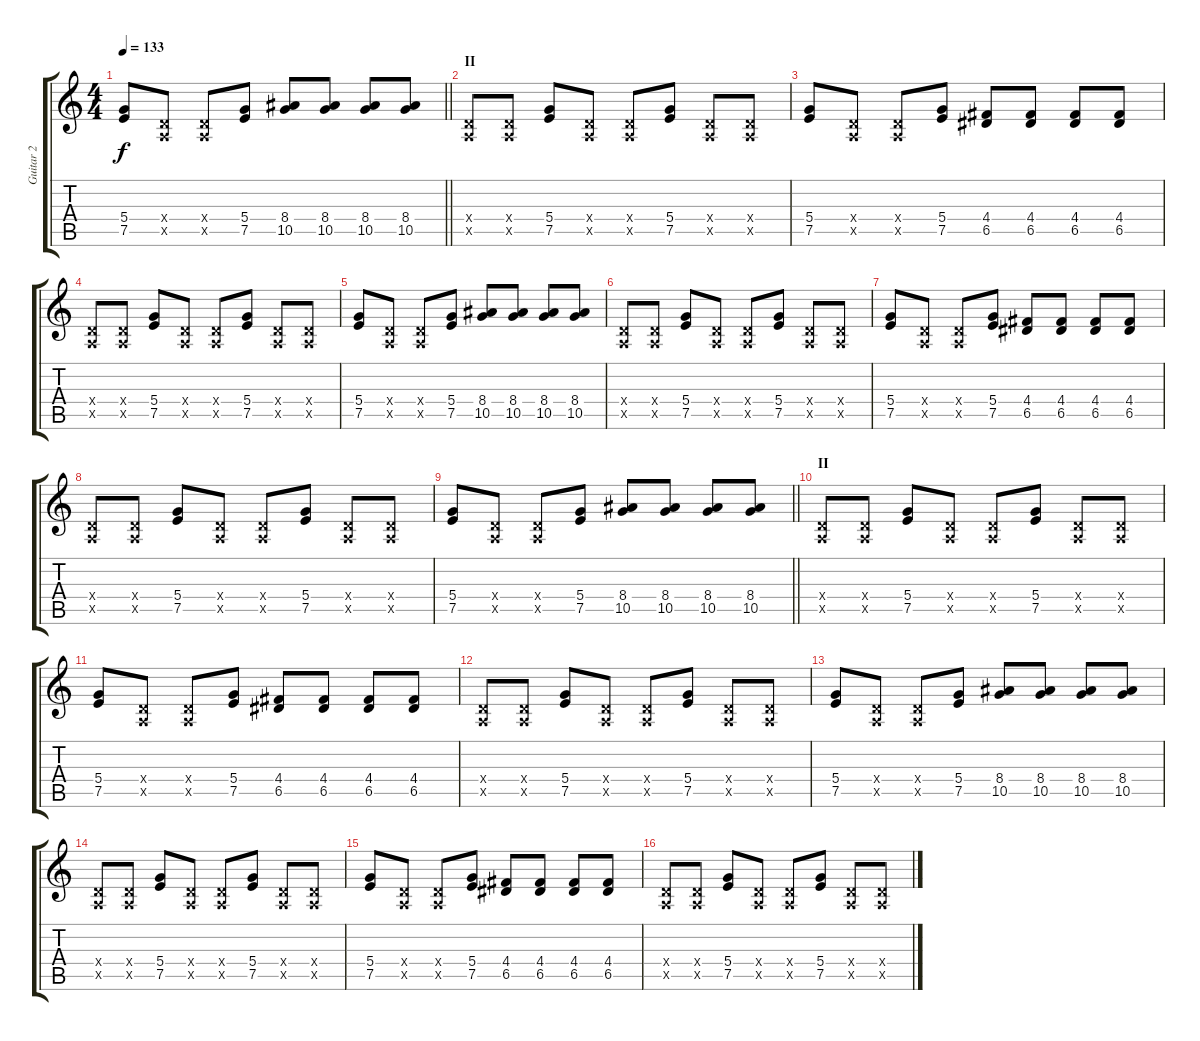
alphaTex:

\track ("Guitar 2" "Guitar 2") {instrument distortionguitar}
\staff {score tabs}
\tuning (E4 B3 G3 D3 A2 E2) {hide}
\ts (4 4)
\tempo 133
\clef g2
\barLineRight lightlight
\ks c
(5.4 7.5).8{dy f} (0.4{x} 0.5{x}).8 (0.4{x} 0.5{x}).8 (5.4 7.5).8 (8.4 10.5).8 (8.4 10.5).8 (8.4 10.5).8 (8.4 10.5).8 |
\section ("" "II")
(0.4{x} 0.5{x}).8 (0.4{x} 0.5{x}).8 (5.4 7.5).8 (0.4{x} 0.5{x}).8 (0.4{x} 0.5{x}).8 (5.4 7.5).8 (0.4{x} 0.5{x}).8 (0.4{x} 0.5{x}).8 |
(5.4 7.5).8 (0.4{x} 0.5{x}).8 (0.4{x} 0.5{x}).8 (5.4 7.5).8 (4.4 6.5).8 (4.4 6.5).8 (4.4 6.5).8 (4.4 6.5).8 |
(0.4{x} 0.5{x}).8 (0.4{x} 0.5{x}).8 (5.4 7.5).8 (0.4{x} 0.5{x}).8 (0.4{x} 0.5{x}).8 (5.4 7.5).8 (0.4{x} 0.5{x}).8 (0.4{x} 0.5{x}).8 |
(5.4 7.5).8 (0.4{x} 0.5{x}).8 (0.4{x} 0.5{x}).8 (5.4 7.5).8 (8.4 10.5).8 (8.4 10.5).8 (8.4 10.5).8 (8.4 10.5).8 |
(0.4{x} 0.5{x}).8 (0.4{x} 0.5{x}).8 (5.4 7.5).8 (0.4{x} 0.5{x}).8 (0.4{x} 0.5{x}).8 (5.4 7.5).8 (0.4{x} 0.5{x}).8 (0.4{x} 0.5{x}).8 |
(5.4 7.5).8 (0.4{x} 0.5{x}).8 (0.4{x} 0.5{x}).8 (5.4 7.5).8 (4.4 6.5).8 (4.4 6.5).8 (4.4 6.5).8 (4.4 6.5).8 |
(0.4{x} 0.5{x}).8 (0.4{x} 0.5{x}).8 (5.4 7.5).8 (0.4{x} 0.5{x}).8 (0.4{x} 0.5{x}).8 (5.4 7.5).8 (0.4{x} 0.5{x}).8 (0.4{x} 0.5{x}).8 |
\barLineRight lightlight
(5.4 7.5).8 (0.4{x} 0.5{x}).8 (0.4{x} 0.5{x}).8 (5.4 7.5).8 (8.4 10.5).8 (8.4 10.5).8 (8.4 10.5).8 (8.4 10.5).8 |
\section ("" "II")
(0.4{x} 0.5{x}).8 (0.4{x} 0.5{x}).8 (5.4 7.5).8 (0.4{x} 0.5{x}).8 (0.4{x} 0.5{x}).8 (5.4 7.5).8 (0.4{x} 0.5{x}).8 (0.4{x} 0.5{x}).8 |
(5.4 7.5).8 (0.4{x} 0.5{x}).8 (0.4{x} 0.5{x}).8 (5.4 7.5).8 (4.4 6.5).8 (4.4 6.5).8 (4.4 6.5).8 (4.4 6.5).8 |
(0.4{x} 0.5{x}).8 (0.4{x} 0.5{x}).8 (5.4 7.5).8 (0.4{x} 0.5{x}).8 (0.4{x} 0.5{x}).8 (5.4 7.5).8 (0.4{x} 0.5{x}).8 (0.4{x} 0.5{x}).8 |
(5.4 7.5).8 (0.4{x} 0.5{x}).8 (0.4{x} 0.5{x}).8 (5.4 7.5).8 (8.4 10.5).8 (8.4 10.5).8 (8.4 10.5).8 (8.4 10.5).8 |
(0.4{x} 0.5{x}).8 (0.4{x} 0.5{x}).8 (5.4 7.5).8 (0.4{x} 0.5{x}).8 (0.4{x} 0.5{x}).8 (5.4 7.5).8 (0.4{x} 0.5{x}).8 (0.4{x} 0.5{x}).8 |
(5.4 7.5).8 (0.4{x} 0.5{x}).8 (0.4{x} 0.5{x}).8 (5.4 7.5).8 (4.4 6.5).8 (4.4 6.5).8 (4.4 6.5).8 (4.4 6.5).8 |
(0.4{x} 0.5{x}).8 (0.4{x} 0.5{x}).8 (5.4 7.5).8 (0.4{x} 0.5{x}).8 (0.4{x} 0.5{x}).8 (5.4 7.5).8 (0.4{x} 0.5{x}).8 (0.4{x} 0.5{x}).8
